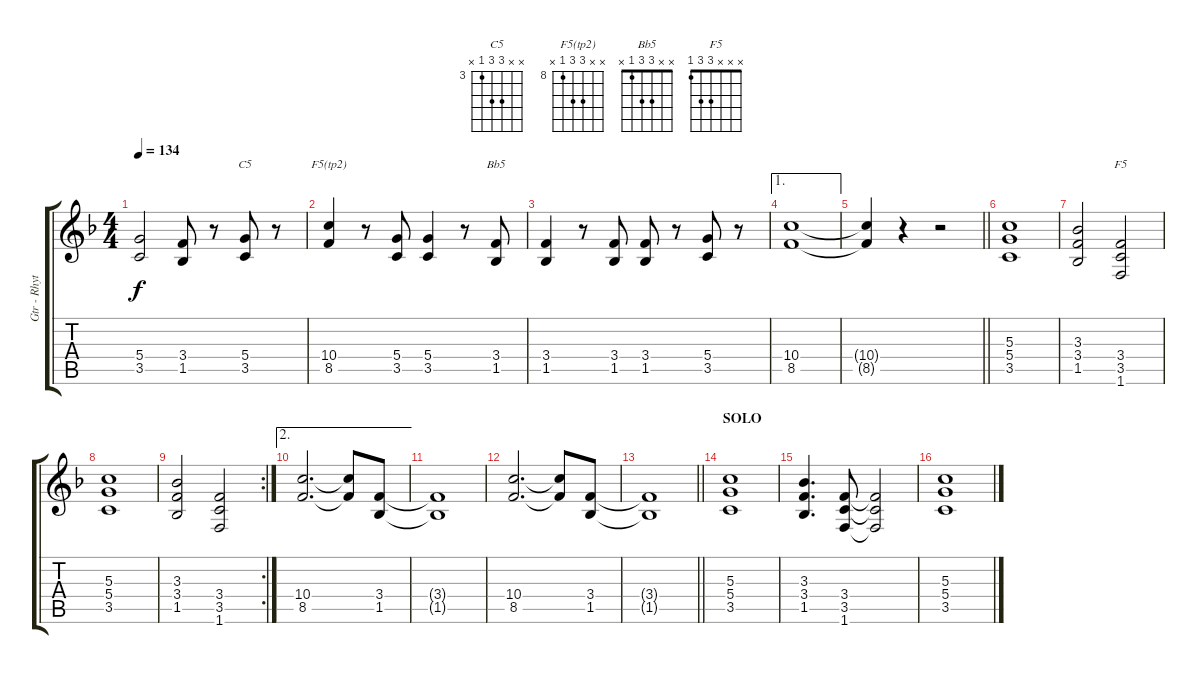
\track ("Gtr - Rhythm" "Gtr - Rhyt") {instrument overdrivenguitar}
\staff {score tabs}
\tuning (E4 B3 G3 D3 A2 E2) {hide}
\chord ("C5" x x 5 5 3 x) {firstfret 3}
\chord ("F5(tp2)" x x 10 10 8 x) {firstfret 8}
\chord ("Bb5" x x 3 3 1 x)
\chord ("F5" x x x 3 3 1)
\ts (4 4)
\tempo 134
\clef g2
\ks f
(5.4{t} 3.5{t}).2{dy f} (3.4 1.5).8 r.8 (5.4 3.5).8{ch "C5"} r.8 |
(10.4 8.5).4{ch "F5(tp2)"} r.8 (5.4 3.5).8 (5.4 3.5).4 r.8 (3.4 1.5).8{ch "Bb5"} |
(3.4 1.5).4 r.8 (3.4 1.5).8 (3.4 1.5).8 r.8 (5.4 3.5).8 r.8 |
\ae 1
(10.4 8.5).1 |
\barLineRight lightlight
(10.4{t} 8.5{t}).4 r.4 r.2 |
(5.3 5.4 3.5).1 |
(3.3 3.4 1.5).2 (3.4 3.5 1.6).2{ch "F5"} |
(5.3 5.4 3.5).1 |
\rc 2
(3.3 3.4 1.5).2 (3.4 3.5 1.6).2 |
\ae 2
(10.4 8.5).2{d} (10.4{t} 8.5{t}).8 (3.4 1.5).8 |
(3.4{t} 1.5{t}).1 |
(10.4 8.5).2{d} (10.4{t} 8.5{t}).8 (3.4 1.5).8 |
\barLineRight lightlight
(3.4{t} 1.5{t}).1 |
\section ("" "SOLO")
(5.3 5.4 3.5).1 |
(3.3 3.4 1.5).4{d} (3.4 3.5 1.6).8 (3.4{t} 3.5{t} 1.6{t}).2 |
(5.3 5.4 3.5).1
